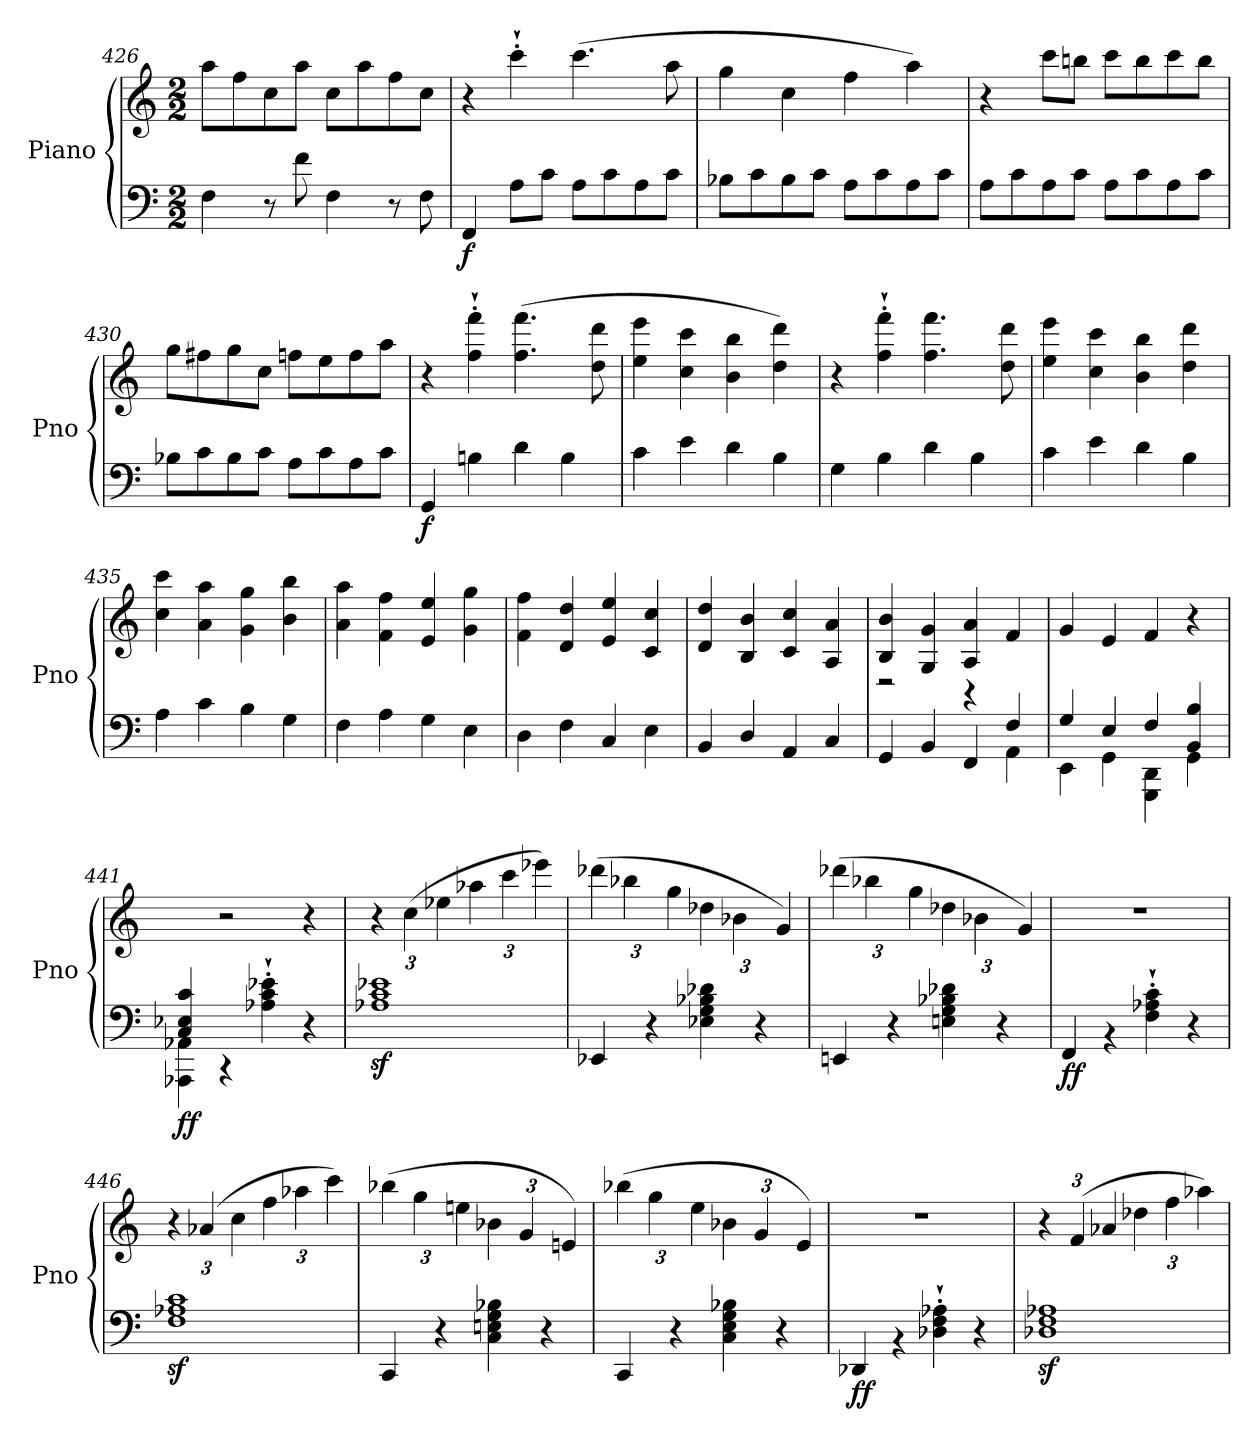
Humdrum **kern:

**kern	**kern	**dynam
*part1	*part1	*part1
*staff2	*staff1	*staff1/2
*I"Piano	*	*
*I'Pno	*	*
!!LO:PB:g=z
*clefF4	*clefG2	*
*k[]	*k[]	*
*M2/2	*M2/2	*
=426	=426	=426
4F\	8aa\L	.
.	8ff\	.
8r	8cc\	.
8f\	8aa\J	.
4F\	8cc\L	.
.	8aa\	.
8r	8ff\	.
8F\	8cc\J	.
=427	=427	=427
!	!	!LO:DY:b=2
4FF/	4r	f
!	!	!LO:DY:b=2
!	!	!LO:DY:n=1:b
8A\L	4ccc'`\	p other-dynamics
8c\J	.	.
8A\L	(>4.ccc\	.
8c\	.	.
8A\	.	.
8c\J	8aa\	.
=428	=428	=428
8B-X\L	4gg\	.
8c\	.	.
8B-\	4cc\	.
8c\J	.	.
8A\L	4ff\	.
8c\	.	.
8A\	4aa\)	.
8c\J	.	.
=429	=429	=429
8A\L	4r	.
8c\	.	.
8A\	8ccc\L	.
8c\J	8bbn\J	.
8A\L	8ccc\L	.
8c\	8bb\	.
8A\	8ccc\	.
8c\J	8bb\J	.
=430	=430	=430
8B-X\L	8gg\L	.
8c\	8ff#X\	.
8B-\	8gg\	.
8c\J	8cc\J	.
8A\L	8ffn\L	.
8c\	8ee\	.
8A\	8ff\	.
8c\J	8aa\J	.
!!LO:LB:g=z
=431	=431	=431
!	!	!LO:DY:b=2
4GG/	4r	f
!	!	!LO:DY:b
4Bn\	4ff\'` 4fff\'`	other-dynamics
4d\	(>4.ff\ 4.fff\	.
4B\	.	.
.	8dd\ 8ddd\	.
=432	=432	=432
4c\	4ee\ 4eee\	.
4e\	4cc\ 4ccc\	.
4d\	4b\ 4bb\	.
4B\	4dd\ 4ddd\)	.
=433	=433	=433
4G\	4r	.
4B\	4ff\'` 4fff\'`	.
4d\	4.ff\ 4.fff\	.
4B\	.	.
.	8dd\ 8ddd\	.
=434	=434	=434
4c\	4ee\ 4eee\	.
4e\	4cc\ 4ccc\	.
4d\	4b\ 4bb\	.
4B\	4dd\ 4ddd\	.
=435	=435	=435
4A\	4cc\ 4ccc\	.
4c\	4a\ 4aa\	.
4B\	4g\ 4gg\	.
4G\	4b\ 4bb\	.
=436	=436	=436
4F\	4a\ 4aa\	.
4A\	4f\ 4ff\	.
4G\	4e/ 4ee/	.
4E\	4g\ 4gg\	.
=437	=437	=437
4D\	4f\ 4ff\	.
4F\	4d/ 4dd/	.
4C/	4e/ 4ee/	.
4E\	4c/ 4cc/	.
=438	=438	=438
4BB/	4d/ 4dd/	.
4D/	4B/ 4b/	.
4AA/	4c/ 4cc/	.
4C/	4A/ 4a/	.
!!LO:LB:g=z
=439	=439	=439
*^	*^	*
2.ryy	4GG/	4B/ 4b/	2r	.
.	4BB/	4G/ 4g/	.	.
.	4FF/	4A/ 4a/	4r	.
4F/	4AA\	4f/	4ryy	.
=440	=440	=440	=440	=440
*	*^	*	*	*
2.ryy	4G/	4EE\	4g/	2.ryy	.
.	4E/	4GG\	4e/	.	.
.	4F/	4GGG\ 4DD\	4f/	.	.
4BB/ 4B/	4ryy	4GG\	4ryy	4r	.
=441	=441	=441	=441	=441	=441
!	!	!	!	!	!LO:DY:b=2
*	*v	*v	*	*	*
*	*	*v	*v	*
4C/ 4E-X/ 4c/	4AAA-X\ 4AA-X\	4ryy	ff
2.ryy	4rCC	2r	.
.	4A-X\'` 4c\'` 4e-X\'`	.	.
.	4r	4r	.
*v	*v	*	*
=442	=442	=442
*	*Xbrackettup	*
1A-Xz< 1cz< 1e-Xz<	6r	.
.	(>6cc\	.
.	6ee-X\	.
.	6aa-X\	.
.	6ccc\	.
.	6eee-X\)	.
=443	=443	=443
4EE-X/	(>6ddd-X\	.
.	6bb-X\	.
4r	.	.
.	6gg\	.
4E-X\ 4G\ 4B-X\ 4d-X\	6dd-X\	.
.	6b-X\	.
4r	.	.
.	6g/)	.
!!LO:LB:g=z
=444	=444	=444
4EEn/	(>6ddd-X\	.
.	6bb-X\	.
4r	.	.
.	6gg\	.
4En\ 4G\ 4B-X\ 4d-X\	6dd-X\	.
.	6b-X\	.
4r	.	.
.	6g/)	.
=445	=445	=445
!	!	!LO:DY:b=2
4FF/	1r	ff
4rBB	.	.
4F\'` 4A-X\'` 4c\'`	.	.
4r	.	.
=446	=446	=446
1Fz< 1A-Xz< 1cz<	6r	.
.	(>6a-X/	.
.	6cc\	.
.	6ff\	.
.	6aa-X\	.
.	6ccc\)	.
=447	=447	=447
4CC/	(>6bb-X\	.
.	6gg\	.
4r	.	.
.	6een\	.
4C\ 4En\ 4G\ 4B-X\	6b-X\	.
.	6g/	.
4r	.	.
.	6en/)	.
=448	=448	=448
4CC/	(>6bb-X\	.
.	6gg\	.
4r	.	.
.	6ee\	.
4C\ 4E\ 4G\ 4B-X\	6b-X\	.
.	6g/	.
4r	.	.
.	6e/)	.
!!LO:LB:g=z
=449	=449	=449
!	!	!LO:DY:b=2
4DD-X/	1r	ff
4rBB	.	.
4D-X\'` 4F\'` 4A-X\'`	.	.
4r	.	.
=450	=450	=450
1D-Xz< 1Fz< 1A-Xz<	6r	.
.	(>6f/	.
.	6a-X/	.
.	6dd-X\	.
.	6ff\	.
.	6aa-X\)	.
=	=	=
*-	*-	*-
